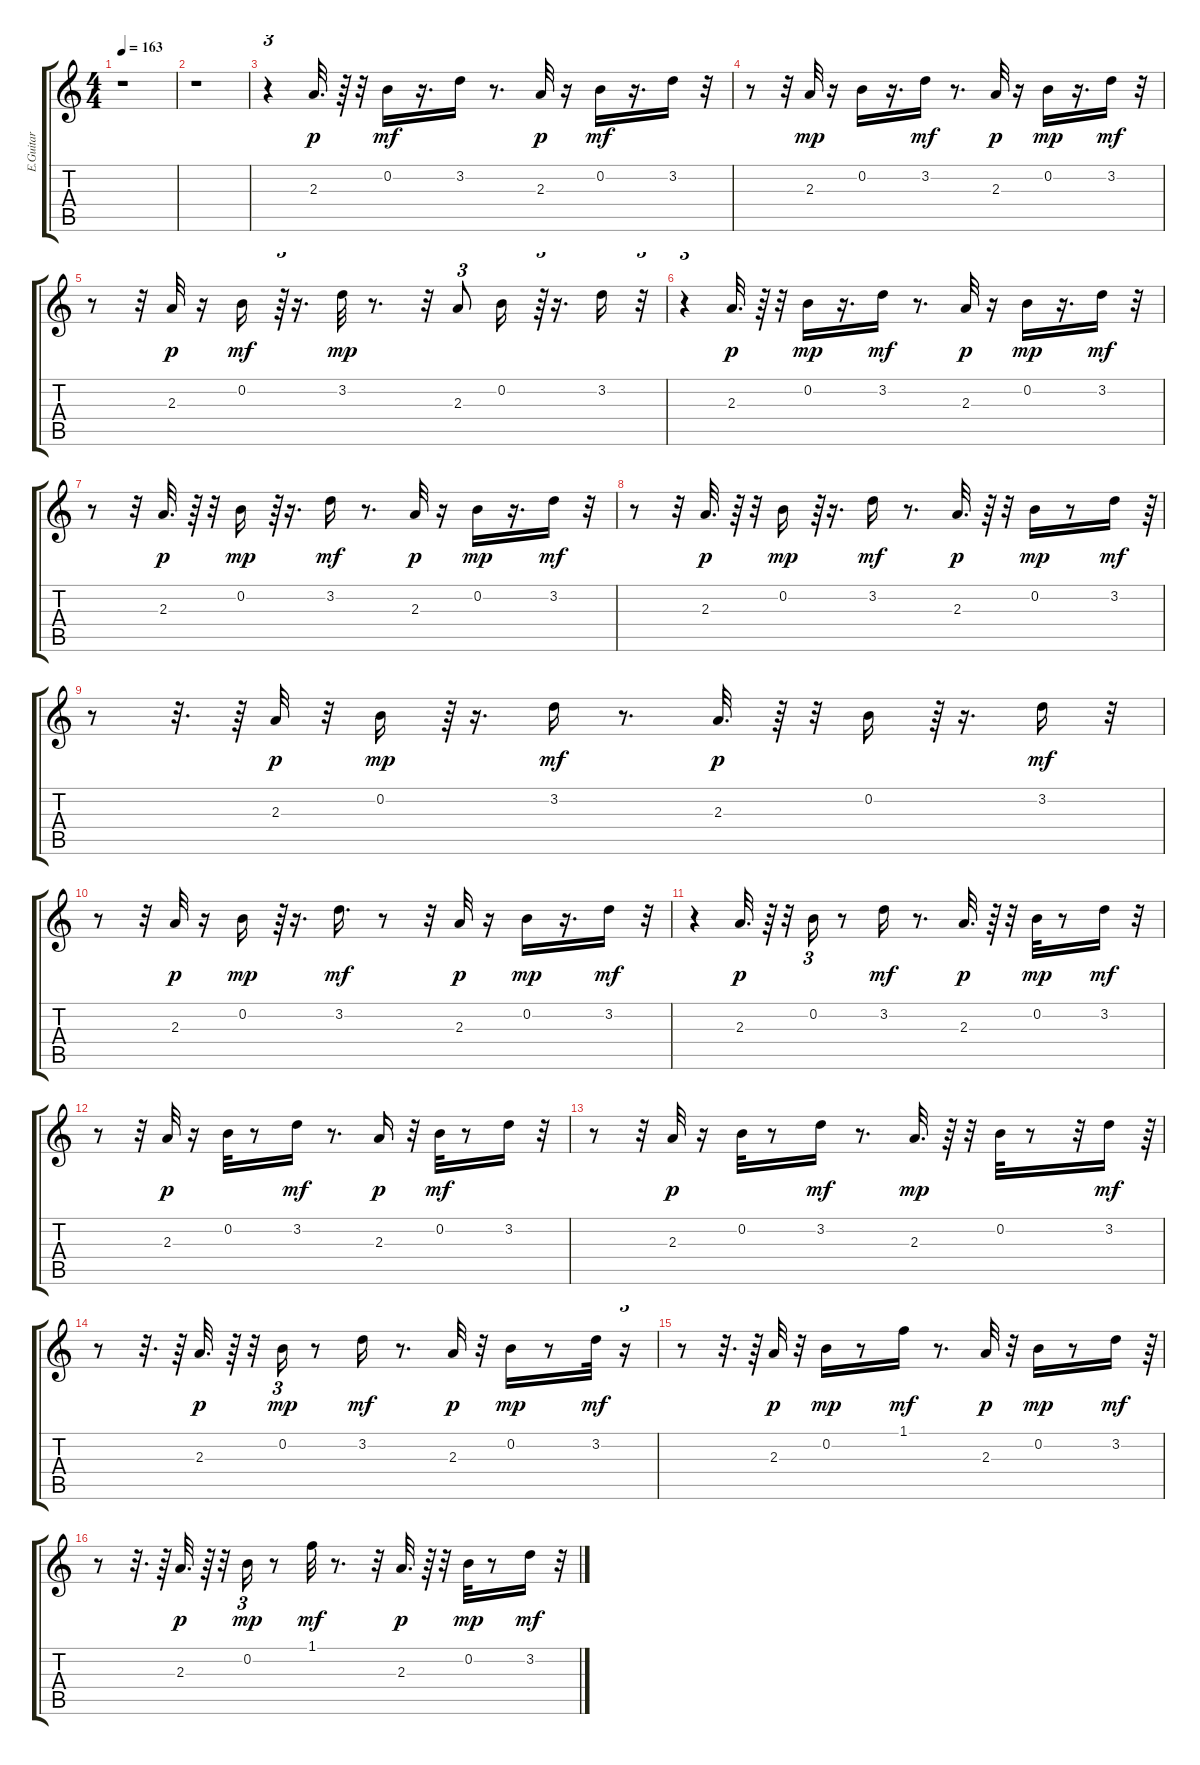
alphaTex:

\track ("E.Guitar            " "E.Guitar  ") {instrument electricguitarclean}
\staff {score tabs}
\tuning (E4 B3 G3 D3 A2 E2) {hide}
\ts (4 4)
\tempo 163
\clef g2
\ks c
r.1{dy mf} |
r.1 |
r.4{tu (3 2)} 2.3.32{d dy p} r.64 r.32 0.2.16{dy mf} r.16{d} 3.2.16 r.8{d} 2.3.32{dy p} r.16 0.2.16{dy mf} r.16{d} 3.2.16 r.32 |
r.8 r.32 2.3.32{dy mp} r.16 0.2.16 r.16{d} 3.2.16{dy mf} r.8{d} 2.3.32{dy p} r.16 0.2.16{dy mp} r.16{d} 3.2.16{dy mf} r.32 |
r.8 r.32 2.3.32{dy p} r.16 0.2.16{dy mf} r.64{tu (3 2)} r.16{d} 3.2.32{dy mp} r.8{d} r.32 2.3.8{tu (3 2)} 0.2.16 r.64{tu (3 2)} r.16{d} 3.2.16 r.32{tu (3 2)} |
r.4{tu (3 2)} 2.3.32{d dy p} r.64 r.32 0.2.16{dy mp} r.16{d} 3.2.16{dy mf} r.8{d} 2.3.32{dy p} r.16 0.2.16{dy mp} r.16{d} 3.2.16{dy mf} r.32 |
r.8 r.32 2.3.32{d dy p} r.64 r.32 0.2.16{dy mp} r.64{tu (3 2)} r.16{d} 3.2.16{dy mf} r.8{d} 2.3.32{dy p} r.16 0.2.16{dy mp} r.16{d} 3.2.16{dy mf} r.32 |
r.8 r.32 2.3.32{d dy p} r.64 r.32 0.2.16{dy mp} r.64{tu (3 2)} r.16{d} 3.2.16{dy mf} r.8{d} 2.3.32{d dy p} r.64 r.32 0.2.16{dy mp} r.8 3.2.16{dy mf} r.64{tu (3 2)} |
r.8 r.32{d} r.64 2.3.32{dy p} r.32 0.2.16{dy mp} r.64{tu (3 2)} r.16{d} 3.2.16{dy mf} r.8{d} 2.3.32{d dy p} r.64 r.32 0.2.16 r.64{tu (3 2)} r.16{d} 3.2.16{dy mf} r.32 |
r.8 r.32 2.3.32{dy p} r.16 0.2.16{dy mp} r.64{tu (3 2)} r.16{d} 3.2.16{d dy mf} r.8 r.32 2.3.32{dy p} r.16 0.2.16{dy mp} r.16{d} 3.2.16{dy mf} r.32{tu (3 2)} |
r.4{tu (3 2)} 2.3.32{d dy p} r.64 r.32 0.2.16{tu (3 2)} r.8 3.2.16{dy mf} r.8{d} 2.3.32{d dy p} r.64 r.32 0.2.32{dy mp} r.8 3.2.16{dy mf} r.32 |
r.8 r.32 2.3.32{dy p} r.16 0.2.32 r.8 3.2.16{dy mf} r.8{d} 2.3.16{dy p} r.32 0.2.32{dy mf} r.8 3.2.16 r.32 |
r.8 r.32 2.3.32{dy p} r.16 0.2.32 r.8 3.2.16{dy mf} r.8{d} 2.3.32{d dy mp} r.64 r.32 0.2.32 r.8 r.32 3.2.16{dy mf} r.64{tu (3 2)} |
r.8 r.32{d} r.64 2.3.32{d dy p} r.64 r.32 0.2.16{tu (3 2) dy mp} r.8 3.2.16{dy mf} r.8{d} 2.3.32{dy p} r.32 0.2.16{dy mp} r.8 3.2.32{dy mf} r.16{tu (3 2)} |
r.8 r.32{d} r.64 2.3.32{dy p} r.32 0.2.16{dy mp} r.8 1.1.16{dy mf} r.8{d} 2.3.32{dy p} r.32 0.2.16{dy mp} r.8 3.2.16{dy mf} r.64{tu (3 2)} |
r.8 r.32{d} r.64 2.3.32{d dy p} r.64 r.32 0.2.16{tu (3 2) dy mp} r.8 1.1.32{dy mf} r.8{d} r.32 2.3.32{d dy p} r.64 r.32 0.2.32{dy mp} r.8 3.2.16{dy mf} r.32{tu (3 2)}
